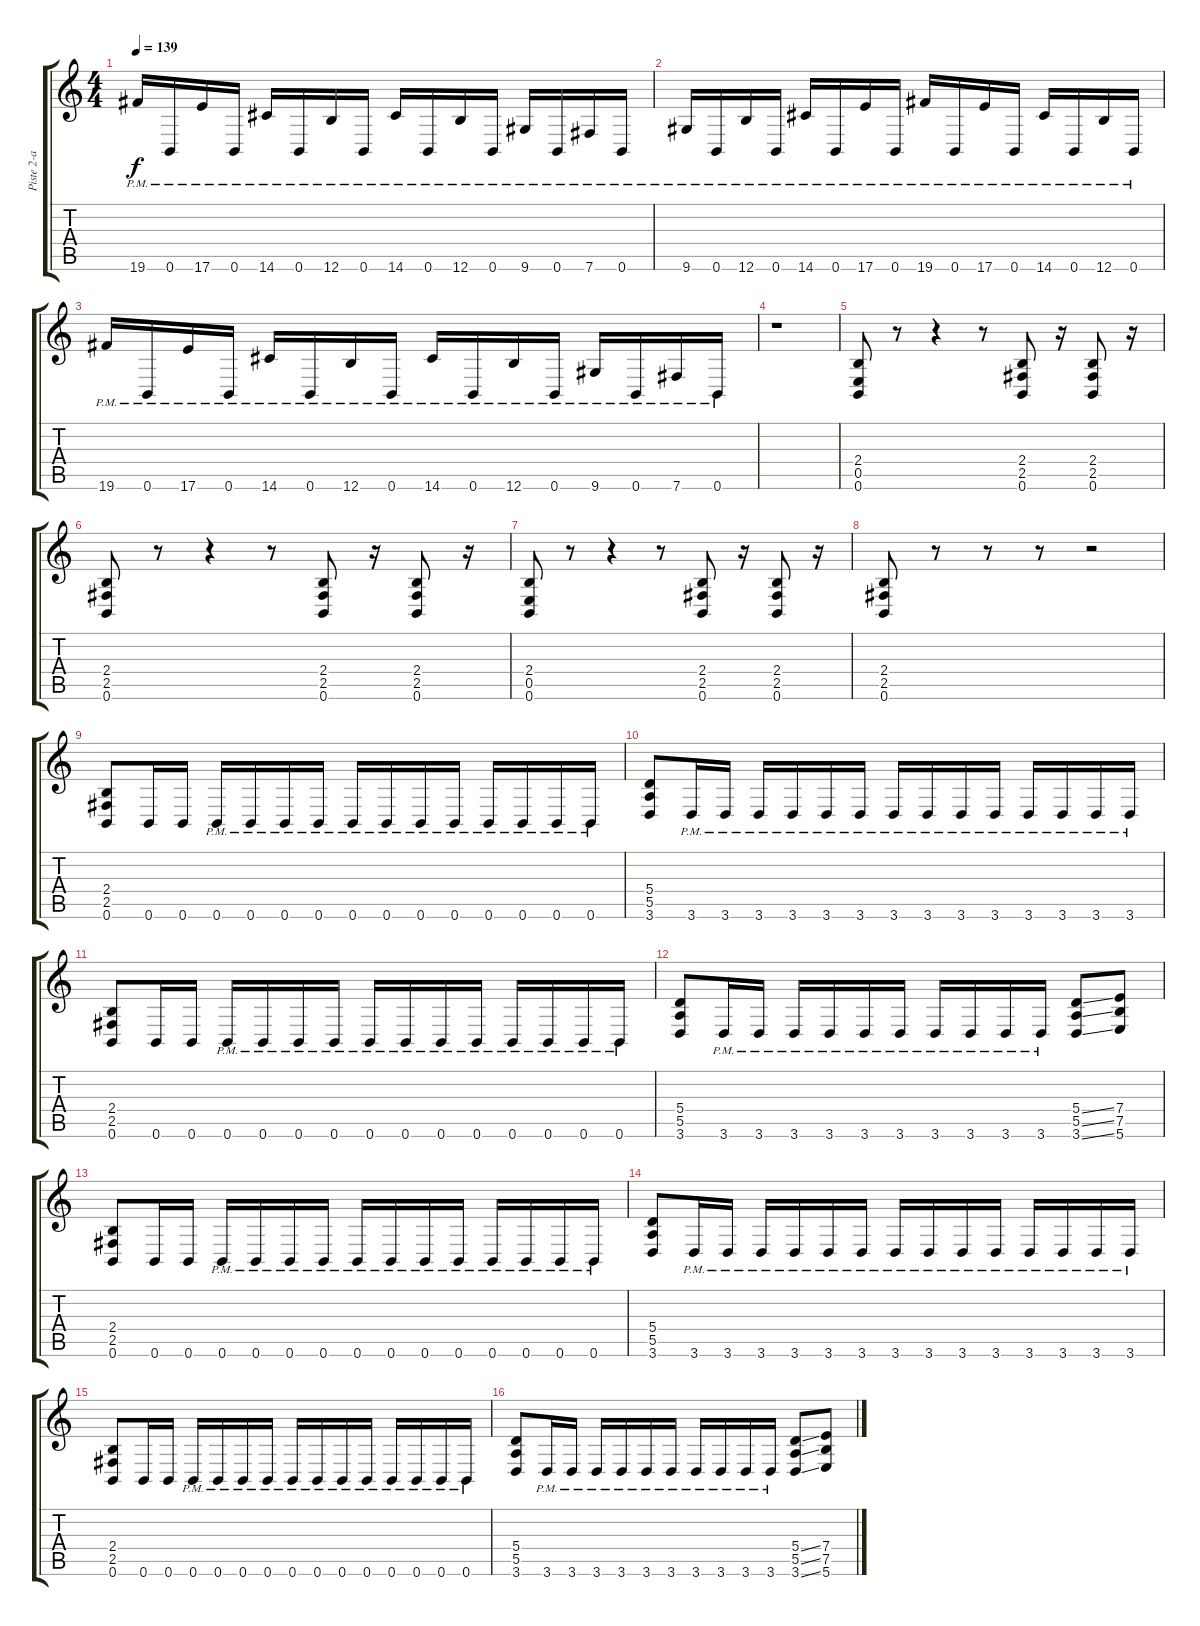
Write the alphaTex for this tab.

\track ("Piste 2-a" "Piste 2-a") {instrument distortionguitar}
\staff {score tabs}
\tuning (B3 Gb3 D3 A2 E2 B1) {hide}
\ts (4 4)
\tempo 139
\clef g2
\ks c
19.6{pm}.16{dy f} 0.6{pm}.16 17.6{pm}.16 0.6{pm}.16 14.6{pm}.16 0.6{pm}.16 12.6{pm}.16 0.6{pm}.16 14.6{pm}.16 0.6{pm}.16 12.6{pm}.16 0.6{pm}.16 9.6{pm}.16 0.6{pm}.16 7.6{pm}.16 0.6{pm}.16 |
9.6{pm}.16 0.6{pm}.16 12.6{pm}.16 0.6{pm}.16 14.6{pm}.16 0.6{pm}.16 17.6{pm}.16 0.6{pm}.16 19.6{pm}.16 0.6{pm}.16 17.6{pm}.16 0.6{pm}.16 14.6{pm}.16 0.6{pm}.16 12.6{pm}.16 0.6{pm}.16 |
19.6{pm}.16 0.6{pm}.16 17.6{pm}.16 0.6{pm}.16 14.6{pm}.16 0.6{pm}.16 12.6{pm}.16 0.6{pm}.16 14.6{pm}.16 0.6{pm}.16 12.6{pm}.16 0.6{pm}.16 9.6{pm}.16 0.6{pm}.16 7.6{pm}.16 0.6{pm}.16 |
r.1 |
(2.4 0.5 0.6).8{volume 13 balance 14} r.8 r.4 r.8 (2.4 2.5 0.6).8 r.16 (2.4 2.5 0.6).8 r.16 |
(2.4 2.5 0.6).8 r.8 r.4 r.8 (2.4 2.5 0.6).8 r.16 (2.4 2.5 0.6).8 r.16 |
(2.4 0.5 0.6).8 r.8 r.4 r.8 (2.4 2.5 0.6).8 r.16 (2.4 2.5 0.6).8 r.16 |
(2.4 2.5 0.6).8 r.8 r.8 r.8 r.2 |
(2.4 2.5 0.6).8{volume 11 balance 14} 0.6.16 0.6.16 0.6{pm}.16 0.6{pm}.16 0.6{pm}.16 0.6{pm}.16 0.6{pm}.16 0.6{pm}.16 0.6{pm}.16 0.6{pm}.16 0.6{pm}.16 0.6{pm}.16 0.6{pm}.16 0.6{pm}.16 |
(5.4 5.5 3.6).8 3.6{pm}.16 3.6{pm}.16 3.6{pm}.16 3.6{pm}.16 3.6{pm}.16 3.6{pm}.16 3.6{pm}.16 3.6{pm}.16 3.6{pm}.16 3.6{pm}.16 3.6{pm}.16 3.6{pm}.16 3.6{pm}.16 3.6{pm}.16 |
(2.4 2.5 0.6).8 0.6.16 0.6.16 0.6{pm}.16 0.6{pm}.16 0.6{pm}.16 0.6{pm}.16 0.6{pm}.16 0.6{pm}.16 0.6{pm}.16 0.6{pm}.16 0.6{pm}.16 0.6{pm}.16 0.6{pm}.16 0.6{pm}.16 |
(5.4 5.5 3.6).8 3.6{pm}.16 3.6{pm}.16 3.6{pm}.16 3.6{pm}.16 3.6{pm}.16 3.6{pm}.16 3.6{pm}.16 3.6{pm}.16 3.6{pm}.16 3.6{pm}.16 (5.4{ss} 5.5{ss} 3.6{ss}).8 (7.4 7.5 5.6).8 |
(2.4 2.5 0.6).8 0.6.16 0.6.16 0.6{pm}.16 0.6{pm}.16 0.6{pm}.16 0.6{pm}.16 0.6{pm}.16 0.6{pm}.16 0.6{pm}.16 0.6{pm}.16 0.6{pm}.16 0.6{pm}.16 0.6{pm}.16 0.6{pm}.16 |
(5.4 5.5 3.6).8 3.6{pm}.16 3.6{pm}.16 3.6{pm}.16 3.6{pm}.16 3.6{pm}.16 3.6{pm}.16 3.6{pm}.16 3.6{pm}.16 3.6{pm}.16 3.6{pm}.16 3.6{pm}.16 3.6{pm}.16 3.6{pm}.16 3.6{pm}.16 |
(2.4 2.5 0.6).8 0.6.16 0.6.16 0.6{pm}.16 0.6{pm}.16 0.6{pm}.16 0.6{pm}.16 0.6{pm}.16 0.6{pm}.16 0.6{pm}.16 0.6{pm}.16 0.6{pm}.16 0.6{pm}.16 0.6{pm}.16 0.6{pm}.16 |
(5.4 5.5 3.6).8 3.6{pm}.16 3.6{pm}.16 3.6{pm}.16 3.6{pm}.16 3.6{pm}.16 3.6{pm}.16 3.6{pm}.16 3.6{pm}.16 3.6{pm}.16 3.6{pm}.16 (5.4{ss} 5.5{ss} 3.6{ss}).8 (7.4 7.5 5.6).8
